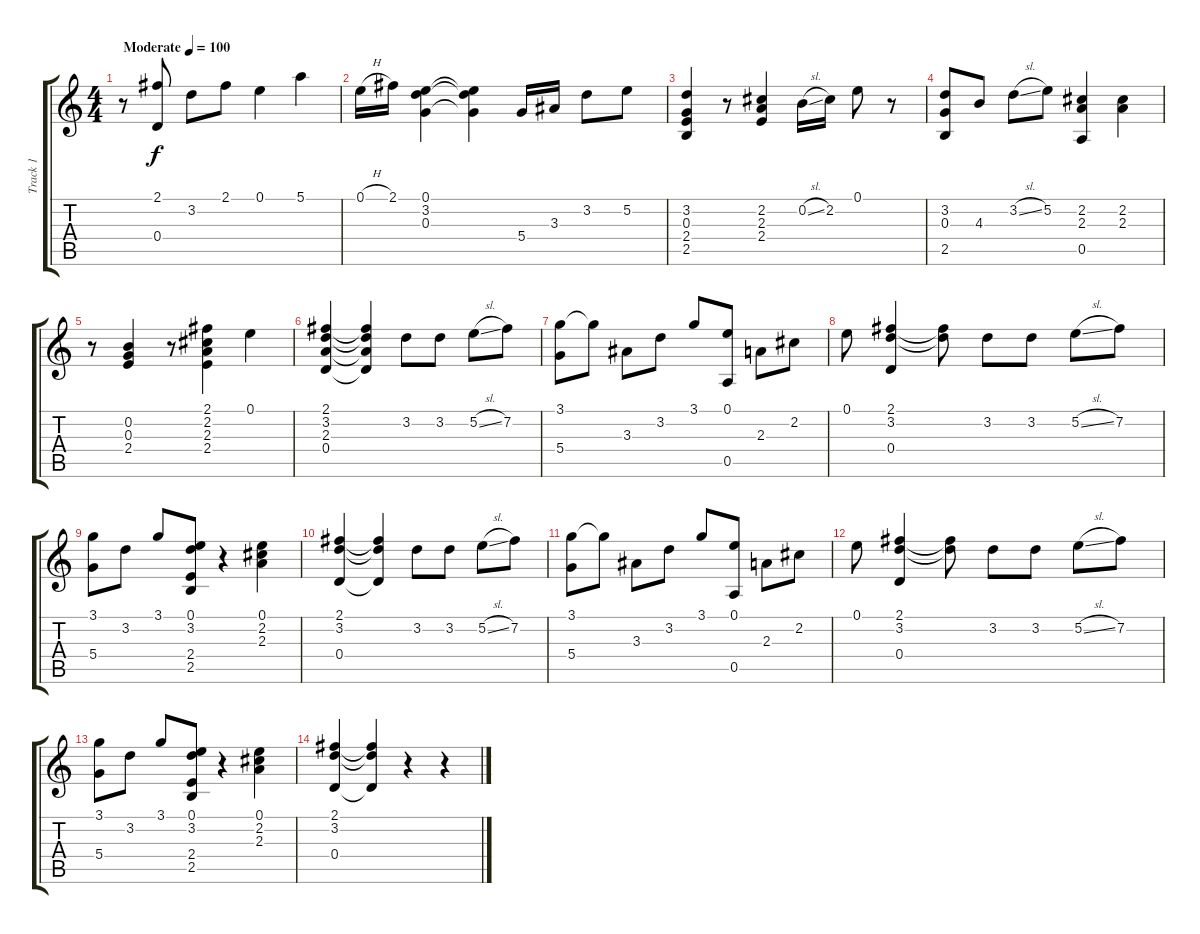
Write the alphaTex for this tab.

\track ("Track 1" "Track 1") {instrument acousticguitarsteel}
\staff {score tabs}
\tuning (E4 B3 G3 D3 A2 E2) {hide}
\ts (4 4)
\tempo (100 "Moderate")
\clef g2
\ks c
r.8{dy f instrument acousticguitarsteel} (2.1 0.4).8 3.2.8 2.1.8 0.1.4 5.1.4 |
0.1{h}.16 2.1.16 (0.1 3.2 0.3).4 (0.1{t} 3.2{t} 0.3{t}).4 5.4.16 3.3.16 3.2.8 5.2.8 |
(3.2 0.3 2.4 2.5).4 r.8 (2.2 2.3 2.4).4 0.2{sl}.16 2.2.16 0.1.8 r.8 |
(3.2 0.3 2.5).8 4.3.8 3.2{sl}.8 5.2.8 (2.2 2.3 0.5).4 (2.2 2.3).4 |
r.8 (0.2 0.3 2.4).4 r.8 (2.1 2.2 2.3 2.4).4 0.1.4 |
(2.1 3.2 2.3 0.4).4 (2.1{t} 3.2{t} 2.3{t} 0.4{t}).4 3.2.8 3.2.8 5.2{sl}.8 7.2.8 |
(3.1 5.4).8 3.1{t}.8 3.3.8 3.2.8 3.1.8 (0.1 0.5).8 2.3.8 2.2.8 |
0.1.8 (2.1 3.2 0.4).4 (2.1{t} 3.2{t}).8 3.2.8 3.2.8 5.2{sl}.8 7.2.8 |
(3.1 5.4).8 3.2.8 3.1.8 (0.1 3.2 2.4 2.5).8 r.4 (0.1 2.2 2.3).4 |
(2.1 3.2 0.4).4 (2.1{t} 3.2{t} 0.4{t}).4 3.2.8 3.2.8 5.2{sl}.8 7.2.8 |
(3.1 5.4).8 3.1{t}.8 3.3.8 3.2.8 3.1.8 (0.1 0.5).8 2.3.8 2.2.8 |
0.1.8 (2.1 3.2 0.4).4 (2.1{t} 3.2{t}).8 3.2.8 3.2.8 5.2{sl}.8 7.2.8 |
(3.1 5.4).8 3.2.8 3.1.8 (0.1 3.2 2.4 2.5).8 r.4 (0.1 2.2 2.3).4 |
(2.1 3.2 0.4).4 (2.1{t} 3.2{t} 0.4{t}).4 r.4 r.4
